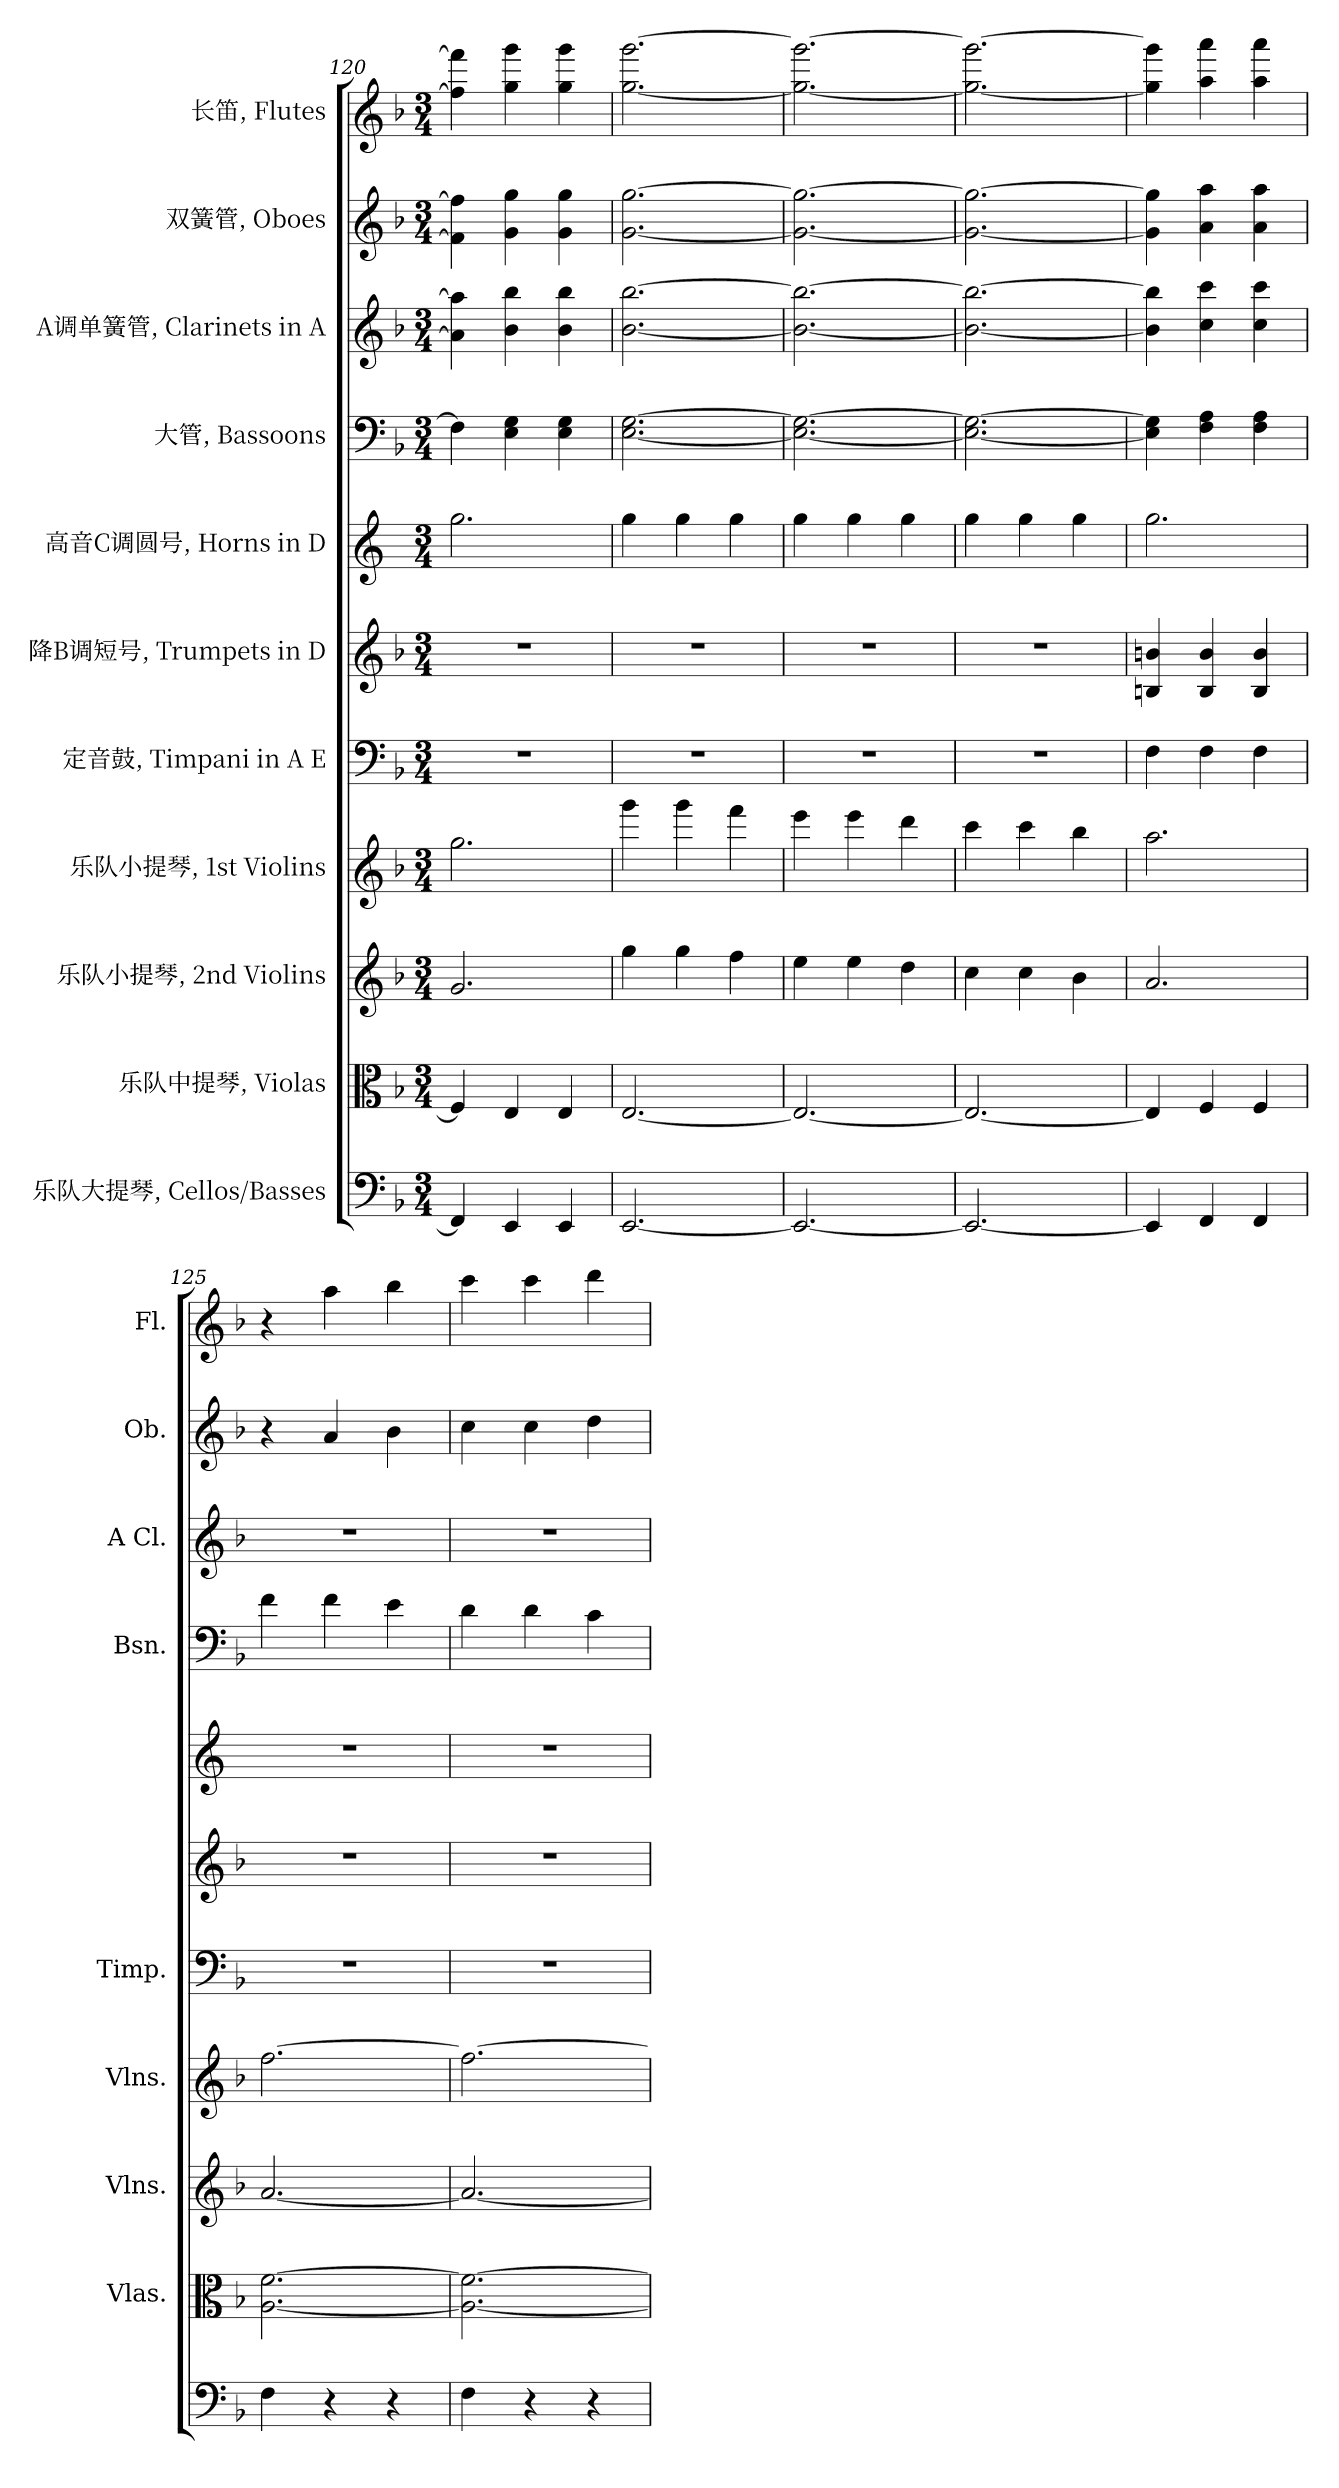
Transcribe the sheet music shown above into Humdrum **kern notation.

**kern	**kern	**kern	**kern	**kern	**kern	**kern	**kern	**kern	**kern	**kern
*part11	*part10	*part9	*part8	*part7	*part6	*part5	*part4	*part3	*part2	*part1
*staff11	*staff10	*staff9	*staff8	*staff7	*staff6	*staff5	*staff4	*staff3	*staff2	*staff1
*I"乐队大提琴, Cellos/Basses	*I"乐队中提琴, Violas	*I"乐队小提琴, 2nd Violins	*I"乐队小提琴, 1st Violins	*I"定音鼓, Timpani in A E	*I"降B调短号, Trumpets in D	*I"高音C调圆号, Horns in D	*I"大管, Bassoons	*I"A调单簧管, Clarinets in A	*I"双簧管, Oboes	*I"长笛, Flutes
*	*I'Vlas.	*I'Vlns.	*I'Vlns.	*I'Timp.	*	*	*I'Bsn.	*I'A Cl.	*I'Ob.	*I'Fl.
*clefF4	*clefC3	*clefG2	*clefG2	*clefF4	*clefG2	*clefG2	*clefF4	*clefG2	*clefG2	*clefG2
*	*	*	*	*	*ITrd1c2	*ITrd4c7	*	*ITrd2c3	*	*
*k[b-]	*k[b-]	*k[b-]	*k[b-]	*k[b-]	*k[b-e-a-]	*k[b-]	*k[b-]	*k[f#c#]	*k[b-]	*k[b-]
*M3/4	*M3/4	*M3/4	*M3/4	*M3/4	*M3/4	*M3/4	*M3/4	*M3/4	*M3/4	*M3/4
=120	=120	=120	=120	=120	=120	=120	=120	=120	=120	=120
4FF/]	4F/]	2.g/	2.gg\	2.r	2.r	2.cc\	4F\]	4f\] 4ff\]	4f\] 4ff\]	4ff\] 4fff\]
4EE/	4E/	.	.	.	.	.	4E\ 4G\	4g\ 4gg\	4g\ 4gg\	4gg\ 4ggg\
4EE/	4E/	.	.	.	.	.	4E\ 4G\	4g\ 4gg\	4g\ 4gg\	4gg\ 4ggg\
=121	=121	=121	=121	=121	=121	=121	=121	=121	=121	=121
[2.EE/	[2.E/	4gg\	4ggg\	2.r	2.r	4cc\	[2.E\ [2.G\	[2.g\ [2.gg\	[2.g\ [2.gg\	[2.gg\ [2.ggg\
.	.	4gg\	4ggg\	.	.	4cc\	.	.	.	.
.	.	4ff\	4fff\	.	.	4cc\	.	.	.	.
!!LO:PB:g=z
=122	=122	=122	=122	=122	=122	=122	=122	=122	=122	=122
2.EE/_	2.E/_	4ee\	4eee\	2.r	2.r	4cc\	2.E\_ 2.G\_	2.g\_ 2.gg\_	2.g\_ 2.gg\_	2.gg\_ 2.ggg\_
.	.	4ee\	4eee\	.	.	4cc\	.	.	.	.
.	.	4dd\	4ddd\	.	.	4cc\	.	.	.	.
=123	=123	=123	=123	=123	=123	=123	=123	=123	=123	=123
2.EE/_	2.E/_	4cc\	4ccc\	2.r	2.r	4cc\	2.E\_ 2.G\_	2.g\_ 2.gg\_	2.g\_ 2.gg\_	2.gg\_ 2.ggg\_
.	.	4cc\	4ccc\	.	.	4cc\	.	.	.	.
.	.	4b-\	4bb-\	.	.	4cc\	.	.	.	.
=124	=124	=124	=124	=124	=124	=124	=124	=124	=124	=124
4EE/]	4E/]	2.a/	2.aa\	4F\	4An/ 4an/	2.cc\	4E\] 4G\]	4g\] 4gg\]	4g\] 4gg\]	4gg\] 4ggg\]
4FF/	4F/	.	.	4F\	4A/ 4a/	.	4F\ 4A\	4a\ 4aa\	4a\ 4aa\	4aa\ 4aaa\
4FF/	4F/	.	.	4F\	4A/ 4a/	.	4F\ 4A\	4a\ 4aa\	4a\ 4aa\	4aa\ 4aaa\
=125	=125	=125	=125	=125	=125	=125	=125	=125	=125	=125
4F\	[2.A\ [2.f\	[2.a/	[2.ff\	2.r	2.r	2.r	4f\	2.r	4r	4r
4r	.	.	.	.	.	.	4f\	.	4a/	4aa\
4r	.	.	.	.	.	.	4e\	.	4b-\	4bb-\
=126	=126	=126	=126	=126	=126	=126	=126	=126	=126	=126
4F\	2.A\_ 2.f\_	2.a/_	2.ff\_	2.r	2.r	2.r	4d\	2.r	4cc\	4ccc\
4r	.	.	.	.	.	.	4d\	.	4cc\	4ccc\
4r	.	.	.	.	.	.	4c\	.	4dd\	4ddd\
=	=	=	=	=	=	=	=	=	=	=
*-	*-	*-	*-	*-	*-	*-	*-	*-	*-	*-
